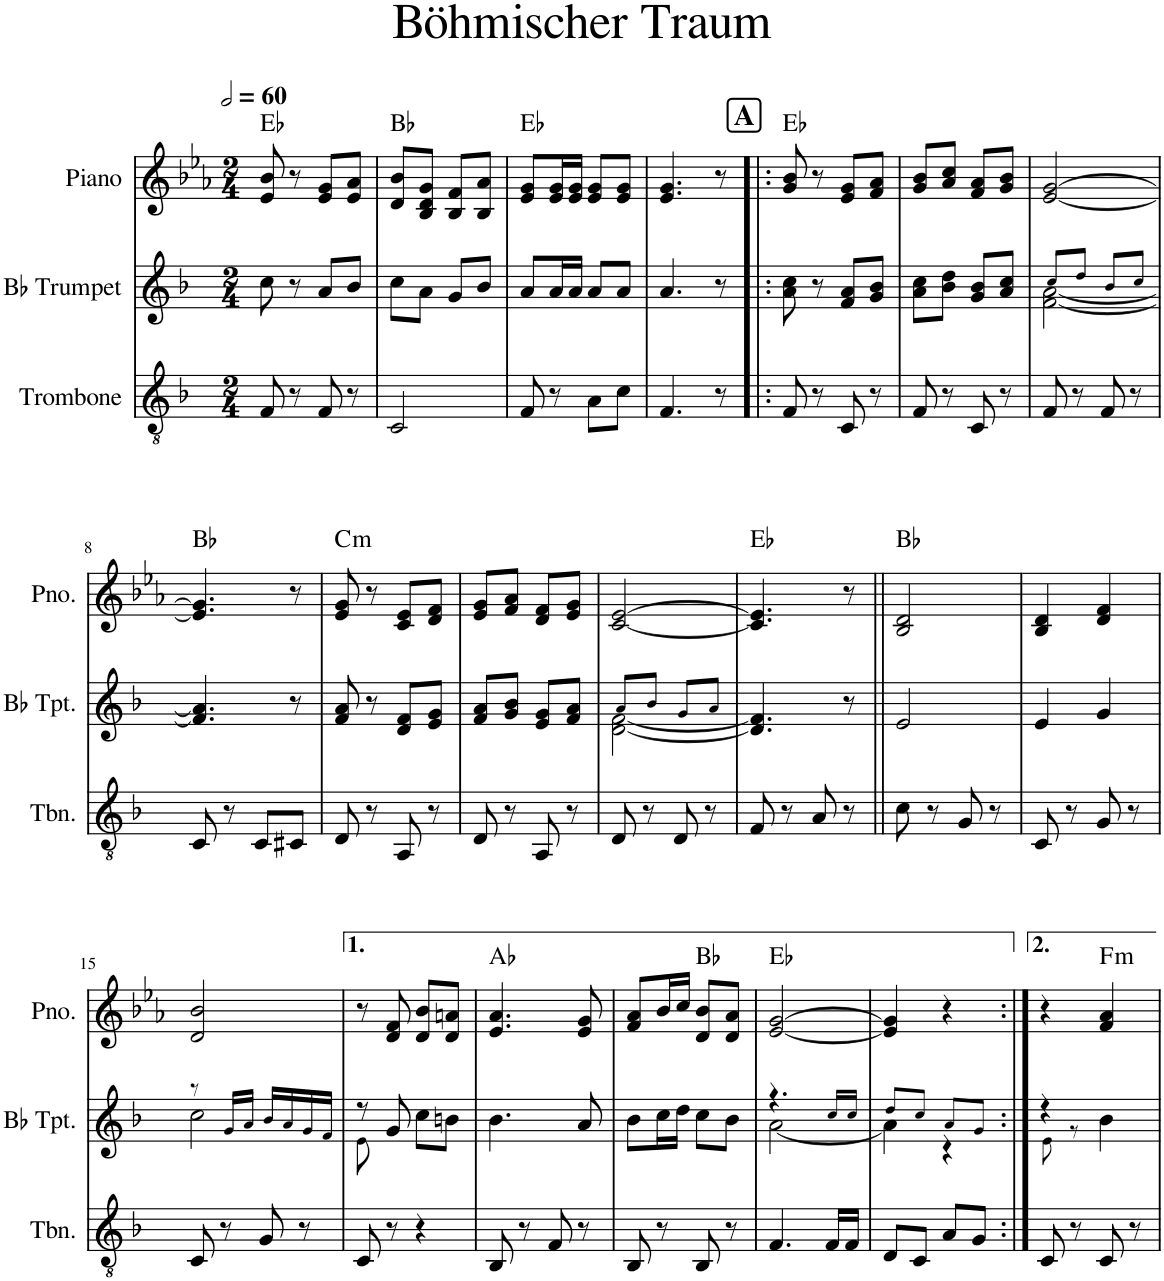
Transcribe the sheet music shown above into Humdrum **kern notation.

**kern	**kern	**kern	**harte
*part3	*part2	*part1	*part1
*staff3	*staff2	*staff1	*
*I"Trombone	*I"Bb Trumpet	*I"Piano	*
*I'Tbn.	*I'Bb Tpt.	*I'Pno.	*
*clefGv2	*clefG2	*clefG2	*
*Trd1c2	*Trd1c2	*	*
*k[b-]	*k[b-]	*k[b-e-a-]	*
*M2/4	*M2/4	*M2/4	*
*MM120	*MM120	*MM120	*
=1	=1	=1	=1
8F/	8cc\	8e-/ 8b-/	Eb:maj
8r	8r	8r	.
8F/	8a/L	8e-/ 8g/L	.
8r	8b-/J	8e-/ 8a-/J	.
=2	=2	=2	=2
2C/	8cc\L	8d/ 8b-/L	Bb:maj
.	8a\J	8B-/ 8d/ 8g/J	.
.	8g/L	8B-/ 8f/L	.
.	8b-/J	8B-/ 8a-/J	.
=3	=3	=3	=3
8F/	8a/L	8e-/ 8g/L	Eb:maj
8r	16a/L	16e-/ 16g/L	.
.	16a/JJ	16e-/ 16g/JJ	.
8A\L	8a/L	8e-/ 8g/L	.
8c\J	8a/J	8e-/ 8g/J	.
=4	=4	=4	=4
4.F/	4.a/	4.e-/ 4.g/	.
8r	8r	8r	.
!!LO:REH:place=s1:a:B:cj:fs=14:t=A
=5!|:	=5!|:	=5!|:	=5!|:
8F/	8a\ 8cc\	8g/ 8b-/	Eb:maj
8r	8r	8r	.
8C/	8f/ 8a/L	8e-/ 8g/L	.
8r	8g/ 8b-/J	8f/ 8a-/J	.
=6	=6	=6	=6
8F/	8a\ 8cc\L	8g/ 8b-/L	.
8r	8b-\ 8dd\J	8a-/ 8cc/J	.
8C/	8g/ 8b-/L	8f/ 8a-/L	.
8r	8a/ 8cc/J	8g/ 8b-/J	.
=7	=7	=7	=7
*	*^	*	*
8F/	8cc!/L	[2f\ [2a\	[2e-/ [2g/	.
8r	8dd!/J	.	.	.
8F/	8b-!/L	.	.	.
8r	8cc!/J	.	.	.
*	*v	*v	*	*
!!LO:LB:g=z
=8	=8	=8	=8
8C/	4.f/] 4.a/]	4.e-/] 4.g/]	Bb:maj
8r	.	.	.
8C/L	.	.	.
8C#X/J	8r	8r	.
=9	=9	=9	=9
!	!	!	!LO:H:kt=m
8D/	8f/ 8a/	8e-/ 8g/	C:min
8r	8r	8r	.
8AA/	8d/ 8f/L	8c/ 8e-/L	.
8r	8e/ 8g/J	8d/ 8f/J	.
=10	=10	=10	=10
8D/	8f/ 8a/L	8e-/ 8g/L	.
8r	8g/ 8b-/J	8f/ 8a-/J	.
8AA/	8e/ 8g/L	8d/ 8f/L	.
8r	8f/ 8a/J	8e-/ 8g/J	.
=11	=11	=11	=11
*	*^	*	*
8D/	8a!/L	[2d\ [2f\	[2c/ [2e-/	.
8r	8b-!/J	.	.	.
8D/	8g!/L	.	.	.
8r	8a!/J	.	.	.
*	*v	*v	*	*
=12	=12	=12	=12
8F/	4.d/] 4.f/]	4.c/] 4.e-/]	Eb:maj
8r	.	.	.
8A/	.	.	.
8r	8r	8r	.
=13||	=13||	=13||	=13||
8c\	2e/	2B-/ 2d/	Bb:maj
8r	.	.	.
8G/	.	.	.
8r	.	.	.
=14	=14	=14	=14
8C/	4e/	4B-/ 4d/	.
8r	.	.	.
8G/	4g/	4d/ 4f/	.
8r	.	.	.
!!LO:LB:g=z
=15	=15	=15	=15
*	*^	*	*
8C/	8r	2cc\	2d/ 2b-/	.
8r	16g!/LL	.	.	.
.	16a!/JJ	.	.	.
8G/	16b-!/LL	.	.	.
.	16a!/	.	.	.
8r	16g!/	.	.	.
.	16f!/JJ	.	.	.
=16	=16	=16	=16	=16
8C/	8r	8e!\	8r	.
8r	8g/	4.ryy	8d/ 8f/	.
4r	8cc\L	.	8d/ 8b-/L	.
.	8bn\J	.	8d/ 8an/J	.
*	*v	*v	*	*
=17	=17	=17	=17
8BB-/	4.b-\	4.e-/ 4.a-/	Ab:maj
8r	.	.	.
8F/	.	.	.
8r	8a/	8e-/ 8g/	.
=18	=18	=18	=18
8BB-/	8b-\L	8f/ 8a-/L	.
8r	16cc\L	16b-/L	.
.	16dd\JJ	16cc/JJ	.
8BB-/	8cc\L	8d/ 8b-/L	Bb:maj
8r	8b-\J	8d/ 8a-/J	.
=19	=19	=19	=19
*	*^	*	*
4.F/	4.r	[2a\	[2e-/ [2g/	Eb:maj
16F/LL	16cc!/LL	.	.	.
16F/JJ	16cc!/JJ	.	.	.
=20	=20	=20	=20	=20
8D/L	8dd!/L	4a\]	4e-/] 4g/]	.
8C/J	8cc!/J	.	.	.
8A/L	8a!/L	4r	4r	.
8G/J	8g!/J	.	.	.
=21:|!	=21:|!	=21:|!	=21:|!	=21:|!
8C/	4r	8e!\	4r	.
8r	.	8r	.	.
!	!	!	!	!LO:H:kt=m
8C/	4b-\	4ryy	4f/ 4a-/	F:min
8r	.	.	.	.
*	*v	*v	*	*
=	=	=	=
*-	*-	*-	*-
